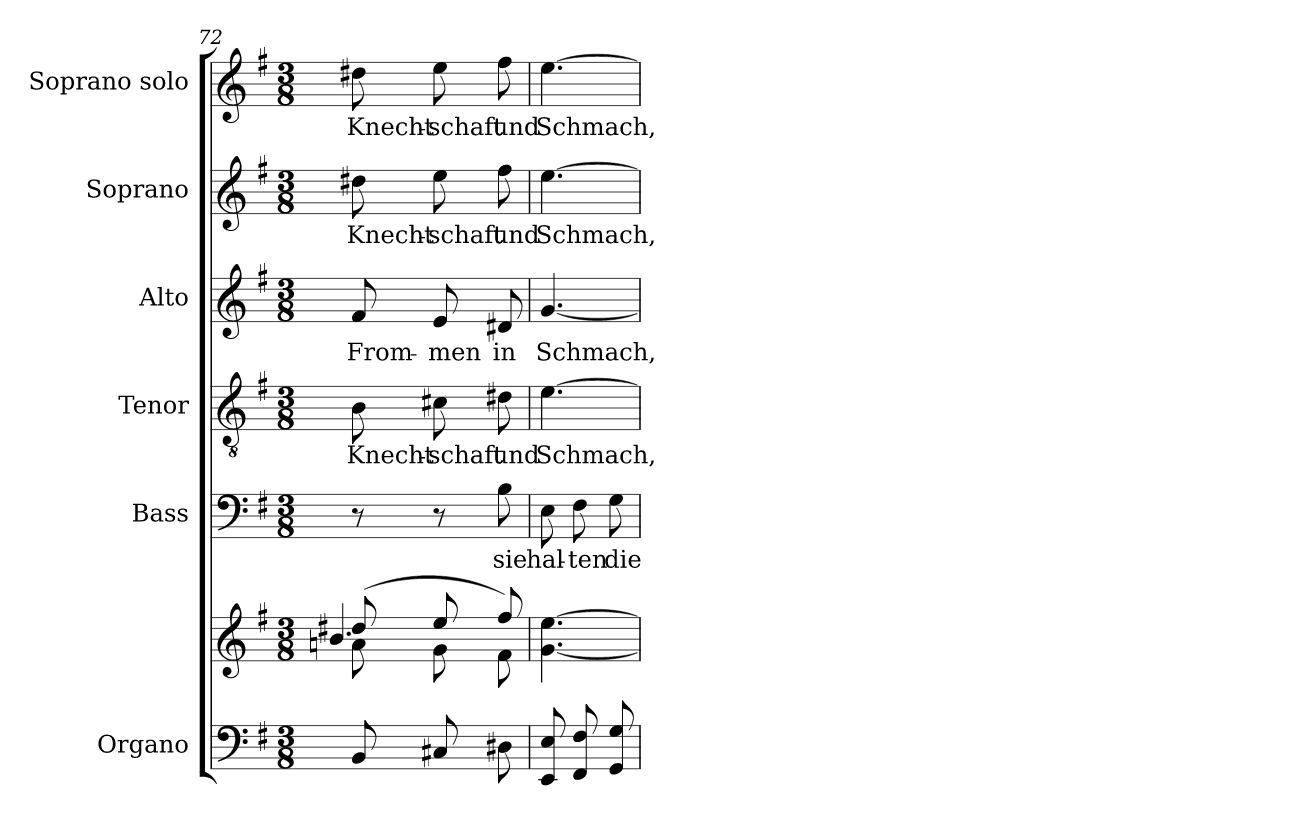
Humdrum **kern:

**kern	**kern	**kern	**text	**kern	**text	**kern	**text	**kern	**text	**kern	**text
*part6	*part6	*part5	*part5	*part4	*part4	*part3	*part3	*part2	*part2	*part1	*part1
*staff7	*staff6	*staff5	*staff5	*staff4	*staff4	*staff3	*staff3	*staff2	*staff2	*staff1	*staff1
*I"Organo	*	*I"Bass	*	*I"Tenor	*	*I"Alto	*	*I"Soprano	*	*I"Soprano solo	*
*I'Org.	*	*I'B.	*	*I'T.	*	*I'A.	*	*I'S.	*	*I'S.s	*
*clefF4	*clefG2	*clefF4	*	*clefGv2	*	*clefG2	*	*clefG2	*	*clefG2	*
*k[f#]	*k[f#]	*k[f#]	*	*k[f#]	*	*k[f#]	*	*k[f#]	*	*k[f#]	*
*M3/8	*M3/8	*M3/8	*	*M3/8	*	*M3/8	*	*M3/8	*	*M3/8	*
=72	=72	=72	=72	=72	=72	=72	=72	=72	=72	=72	=72
*	*^	*	*	*	*	*	*	*	*	*	*
*	*	*^	*	*	*	*	*	*	*	*	*	*
!	!	!	!	!	!	!	!LO:LY:b	!	!LO:LY:b	!	!LO:LY:b	!	!LO:LY:b
8BB/	(>8dd#X/	8an\	4.b/	8r	.	8B\	Knecht-	8f#/	From-	8dd#X\	Knecht-	8dd#X\	Knecht-
!	!	!	!	!	!	!	!LO:LY:b	!	!LO:LY:b	!	!LO:LY:b	!	!LO:LY:b
8C#X/	8ee/	8g\	.	8r	.	8c#X\	-schaft	8e/	-men	8ee\	-schaft	8ee\	-schaft
!	!	!	!	!	!LO:LY:b	!	!LO:LY:b	!	!LO:LY:b	!	!LO:LY:b	!	!LO:LY:b
8D#X\	8ff#/)	8f#\	.	8B\	sie	8d#X\	und	8d#X/	in	8ff#\	und	8ff#\	und
*	*	*v	*v	*	*	*	*	*	*	*	*	*	*
=73	=73	=73	=73	=73	=73	=73	=73	=73	=73	=73	=73	=73
!	!	!	!	!LO:LY:b	!	!LO:LY:b	!	!LO:LY:b	!	!LO:LY:b	!	!LO:LY:b
*	*v	*v	*	*	*	*	*	*	*	*	*	*
8EE/ 8E/	[4.g\ [4.ee\	8E\	hal-	[4.e\	Schmach,	[4.g/	Schmach,	[4.ee\	Schmach,	[4.ee\	Schmach,
!	!	!	!LO:LY:b	!	!	!	!	!	!	!	!
8FF#/ 8F#/	.	8F#\	-ten	.	.	.	.	.	.	.	.
!	!	!	!LO:LY:b	!	!	!	!	!	!	!	!
8GG/ 8G/	.	8G\	die	.	.	.	.	.	.	.	.
=	=	=	=	=	=	=	=	=	=	=	=
*-	*-	*-	*-	*-	*-	*-	*-	*-	*-	*-	*-
